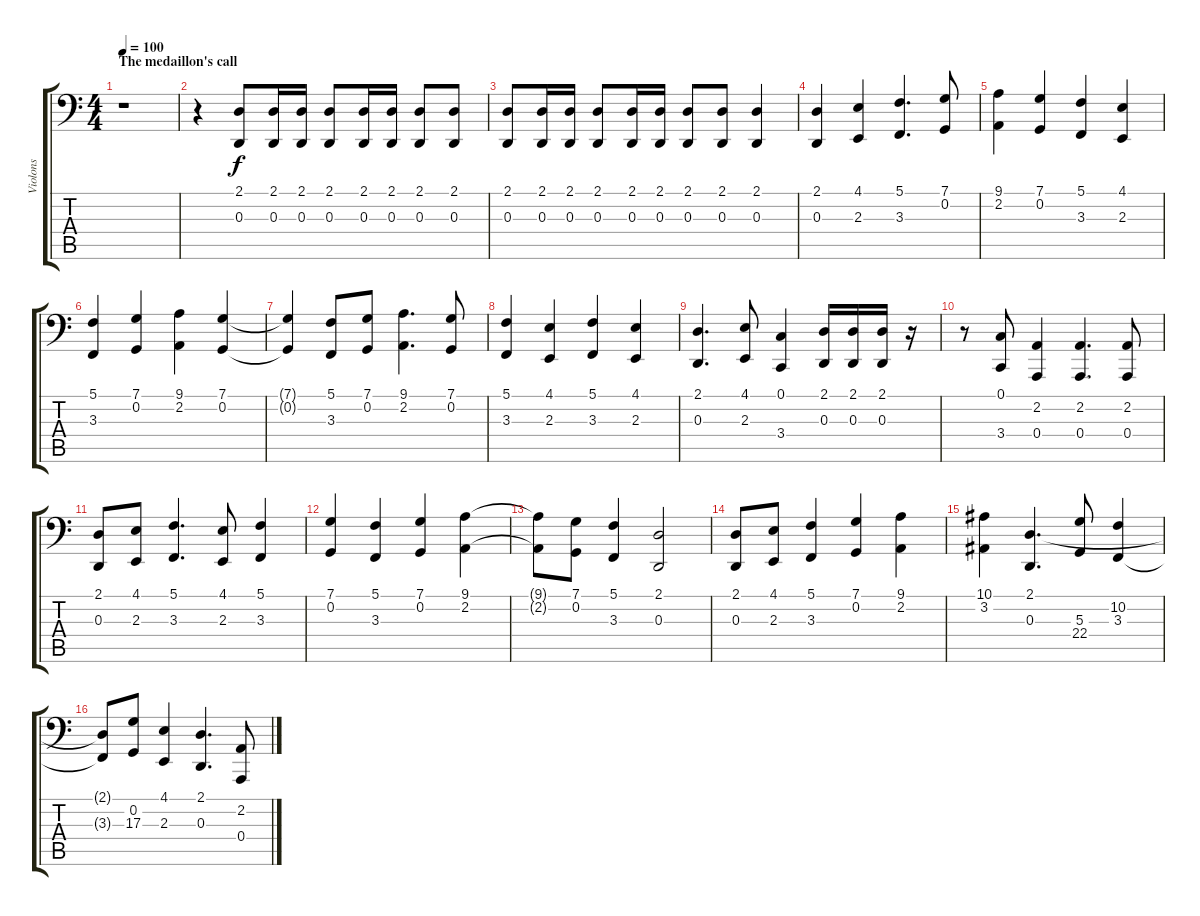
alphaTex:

\track ("Violons" "Violons") {instrument violin}
\staff {score tabs}
\tuning (C3 G2 D2 A1 E1 B0) {hide}
\ts (4 4)
\section ("" "The medaillon's call")
\tempo 100
\clef f4
\ks c
r.1{dy f instrument violin} |
r.4 (2.1 0.3).8 (2.1 0.3).16 (2.1 0.3).16 (2.1 0.3).8 (2.1 0.3).16 (2.1 0.3).16 (2.1 0.3).8 (2.1 0.3).8 |
(2.1 0.3).8 (2.1 0.3).16 (2.1 0.3).16 (2.1 0.3).8 (2.1 0.3).16 (2.1 0.3).16 (2.1 0.3).8 (2.1 0.3).8 (2.1 0.3).4 |
(2.1 0.3).4 (4.1 2.3).4 (5.1 3.3).4{d} (7.1 0.2).8 |
(9.1 2.2).4 (7.1 0.2).4 (5.1 3.3).4 (4.1 2.3).4 |
(5.1 3.3).4 (7.1 0.2).4 (9.1 2.2).4 (7.1 0.2).4 |
(7.1{t} 0.2{t}).4 (5.1 3.3).8 (7.1 0.2).8 (9.1 2.2).4{d} (7.1 0.2).8 |
(5.1 3.3).4 (4.1 2.3).4 (5.1 3.3).4 (4.1 2.3).4 |
(2.1 0.3).4{d} (4.1 2.3).8 (0.1 3.4).4 (2.1 0.3).16 (2.1 0.3).16 (2.1 0.3).16 r.16 |
r.8 (0.1 3.4).8 (2.2 0.4).4 (2.2 0.4).4{d} (2.2 0.4).8 |
(2.1 0.3).8 (4.1 2.3).8 (5.1 3.3).4{d} (4.1 2.3).8 (5.1 3.3).4 |
(7.1 0.2).4 (5.1 3.3).4 (7.1 0.2).4 (9.1 2.2).4 |
(9.1{t} 2.2{t}).8 (7.1 0.2).8 (5.1 3.3).4 (2.1 0.3).2 |
(2.1 0.3).8 (4.1 2.3).8 (5.1 3.3).4 (7.1 0.2).4 (9.1 2.2).4 |
(10.1 3.2).4 (2.1 0.3).4{d} (5.3 22.4).8 (10.2 3.3).4 |
(2.1{t} 3.3{t}).8 (0.2 17.3).8 (4.1 2.3).4 (2.1 0.3).4{d} (2.2 0.4).8
